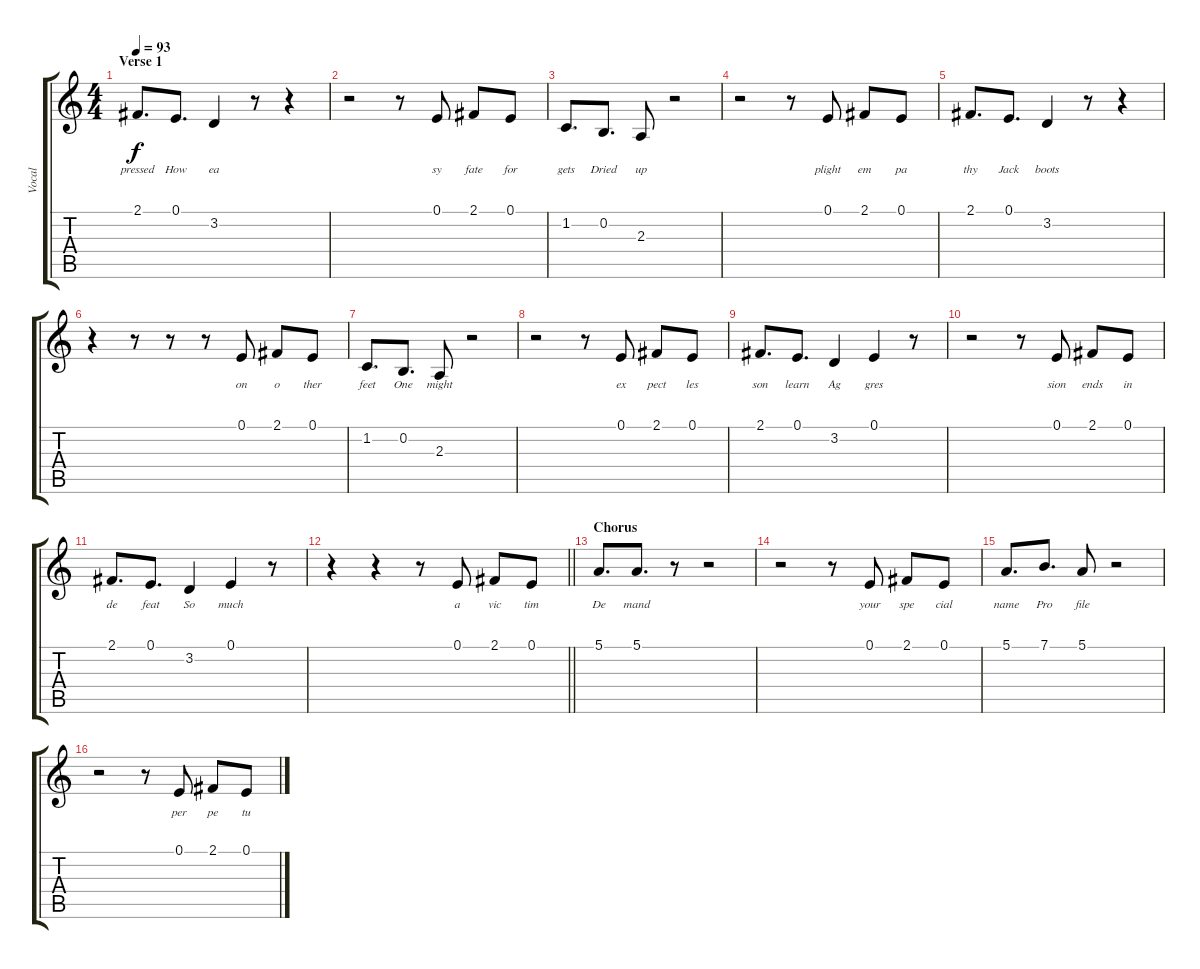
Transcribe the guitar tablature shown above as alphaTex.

\track ("Vocal" "Vocal") {instrument acousticgrandpiano}
\staff {score tabs}
\tuning (E4 B3 G3 D3 A2 E2) {hide}
\ts (4 4)
\section ("" "Verse 1")
\tempo 93
\clef g2
\ks c
2.1.8{d lyrics (0 "pressed") lyrics (1 "") lyrics (2 "") lyrics (3 "") lyrics (4 "") dy f} 0.1.8{d lyrics (0 "How") lyrics (1 "") lyrics (2 "") lyrics (3 "") lyrics (4 "")} 3.2.4{lyrics (0 "ea") lyrics (1 "") lyrics (2 "") lyrics (3 "") lyrics (4 "")} r.8 r.4 |
r.2 r.8 0.1.8{lyrics (0 "sy") lyrics (1 "") lyrics (2 "") lyrics (3 "") lyrics (4 "")} 2.1.8{lyrics (0 "fate") lyrics (1 "") lyrics (2 "") lyrics (3 "") lyrics (4 "")} 0.1.8{lyrics (0 "for") lyrics (1 "") lyrics (2 "") lyrics (3 "") lyrics (4 "")} |
1.2.8{d lyrics (0 "gets") lyrics (1 "") lyrics (2 "") lyrics (3 "") lyrics (4 "")} 0.2.8{d lyrics (0 "Dried") lyrics (1 "") lyrics (2 "") lyrics (3 "") lyrics (4 "")} 2.3.8{lyrics (0 "up") lyrics (1 "") lyrics (2 "") lyrics (3 "") lyrics (4 "")} r.2 |
r.2 r.8 0.1.8{lyrics (0 "plight") lyrics (1 "") lyrics (2 "") lyrics (3 "") lyrics (4 "")} 2.1.8{lyrics (0 "em") lyrics (1 "") lyrics (2 "") lyrics (3 "") lyrics (4 "")} 0.1.8{lyrics (0 "pa") lyrics (1 "") lyrics (2 "") lyrics (3 "") lyrics (4 "")} |
2.1.8{d lyrics (0 "thy") lyrics (1 "") lyrics (2 "") lyrics (3 "") lyrics (4 "")} 0.1.8{d lyrics (0 "Jack") lyrics (1 "") lyrics (2 "") lyrics (3 "") lyrics (4 "")} 3.2.4{lyrics (0 "boots") lyrics (1 "") lyrics (2 "") lyrics (3 "") lyrics (4 "")} r.8 r.4 |
r.4 r.8 r.8 r.8 0.1.8{lyrics (0 "on") lyrics (1 "") lyrics (2 "") lyrics (3 "") lyrics (4 "")} 2.1.8{lyrics (0 "o") lyrics (1 "") lyrics (2 "") lyrics (3 "") lyrics (4 "")} 0.1.8{lyrics (0 "ther") lyrics (1 "") lyrics (2 "") lyrics (3 "") lyrics (4 "")} |
1.2.8{d lyrics (0 "feet") lyrics (1 "") lyrics (2 "") lyrics (3 "") lyrics (4 "")} 0.2.8{d lyrics (0 "One") lyrics (1 "") lyrics (2 "") lyrics (3 "") lyrics (4 "")} 2.3.8{lyrics (0 "might") lyrics (1 "") lyrics (2 "") lyrics (3 "") lyrics (4 "")} r.2 |
r.2 r.8 0.1.8{lyrics (0 "ex") lyrics (1 "") lyrics (2 "") lyrics (3 "") lyrics (4 "")} 2.1.8{lyrics (0 "pect") lyrics (1 "") lyrics (2 "") lyrics (3 "") lyrics (4 "")} 0.1.8{lyrics (0 "les") lyrics (1 "") lyrics (2 "") lyrics (3 "") lyrics (4 "")} |
2.1.8{d lyrics (0 "son") lyrics (1 "") lyrics (2 "") lyrics (3 "") lyrics (4 "")} 0.1.8{d lyrics (0 "learn") lyrics (1 "") lyrics (2 "") lyrics (3 "") lyrics (4 "")} 3.2.4{lyrics (0 "Ag") lyrics (1 "") lyrics (2 "") lyrics (3 "") lyrics (4 "")} 0.1.4{lyrics (0 "gres") lyrics (1 "") lyrics (2 "") lyrics (3 "") lyrics (4 "")} r.8 |
r.2 r.8 0.1.8{lyrics (0 "sion") lyrics (1 "") lyrics (2 "") lyrics (3 "") lyrics (4 "")} 2.1.8{lyrics (0 "ends") lyrics (1 "") lyrics (2 "") lyrics (3 "") lyrics (4 "")} 0.1.8{lyrics (0 "in") lyrics (1 "") lyrics (2 "") lyrics (3 "") lyrics (4 "")} |
2.1.8{d lyrics (0 "de") lyrics (1 "") lyrics (2 "") lyrics (3 "") lyrics (4 "")} 0.1.8{d lyrics (0 "feat") lyrics (1 "") lyrics (2 "") lyrics (3 "") lyrics (4 "")} 3.2.4{lyrics (0 "So") lyrics (1 "") lyrics (2 "") lyrics (3 "") lyrics (4 "")} 0.1.4{lyrics (0 "much") lyrics (1 "") lyrics (2 "") lyrics (3 "") lyrics (4 "")} r.8 |
\barLineRight lightlight
r.4 r.4 r.8 0.1.8{lyrics (0 "a") lyrics (1 "") lyrics (2 "") lyrics (3 "") lyrics (4 "")} 2.1.8{lyrics (0 "vic") lyrics (1 "") lyrics (2 "") lyrics (3 "") lyrics (4 "")} 0.1.8{lyrics (0 "tim") lyrics (1 "") lyrics (2 "") lyrics (3 "") lyrics (4 "")} |
\section ("" "Chorus")
5.1.8{d lyrics (0 "De") lyrics (1 "") lyrics (2 "") lyrics (3 "") lyrics (4 "")} 5.1.8{d lyrics (0 "mand") lyrics (1 "") lyrics (2 "") lyrics (3 "") lyrics (4 "")} r.8 r.2 |
r.2 r.8 0.1.8{lyrics (0 "your") lyrics (1 "") lyrics (2 "") lyrics (3 "") lyrics (4 "")} 2.1.8{lyrics (0 "spe") lyrics (1 "") lyrics (2 "") lyrics (3 "") lyrics (4 "")} 0.1.8{lyrics (0 "cial") lyrics (1 "") lyrics (2 "") lyrics (3 "") lyrics (4 "")} |
5.1.8{d lyrics (0 "name") lyrics (1 "") lyrics (2 "") lyrics (3 "") lyrics (4 "")} 7.1.8{d lyrics (0 "Pro") lyrics (1 "") lyrics (2 "") lyrics (3 "") lyrics (4 "")} 5.1.8{lyrics (0 "file") lyrics (1 "") lyrics (2 "") lyrics (3 "") lyrics (4 "")} r.2 |
r.2 r.8 0.1.8{lyrics (0 "per") lyrics (1 "") lyrics (2 "") lyrics (3 "") lyrics (4 "")} 2.1.8{lyrics (0 "pe") lyrics (1 "") lyrics (2 "") lyrics (3 "") lyrics (4 "")} 0.1.8{lyrics (0 "tu") lyrics (1 "") lyrics (2 "") lyrics (3 "") lyrics (4 "")}
